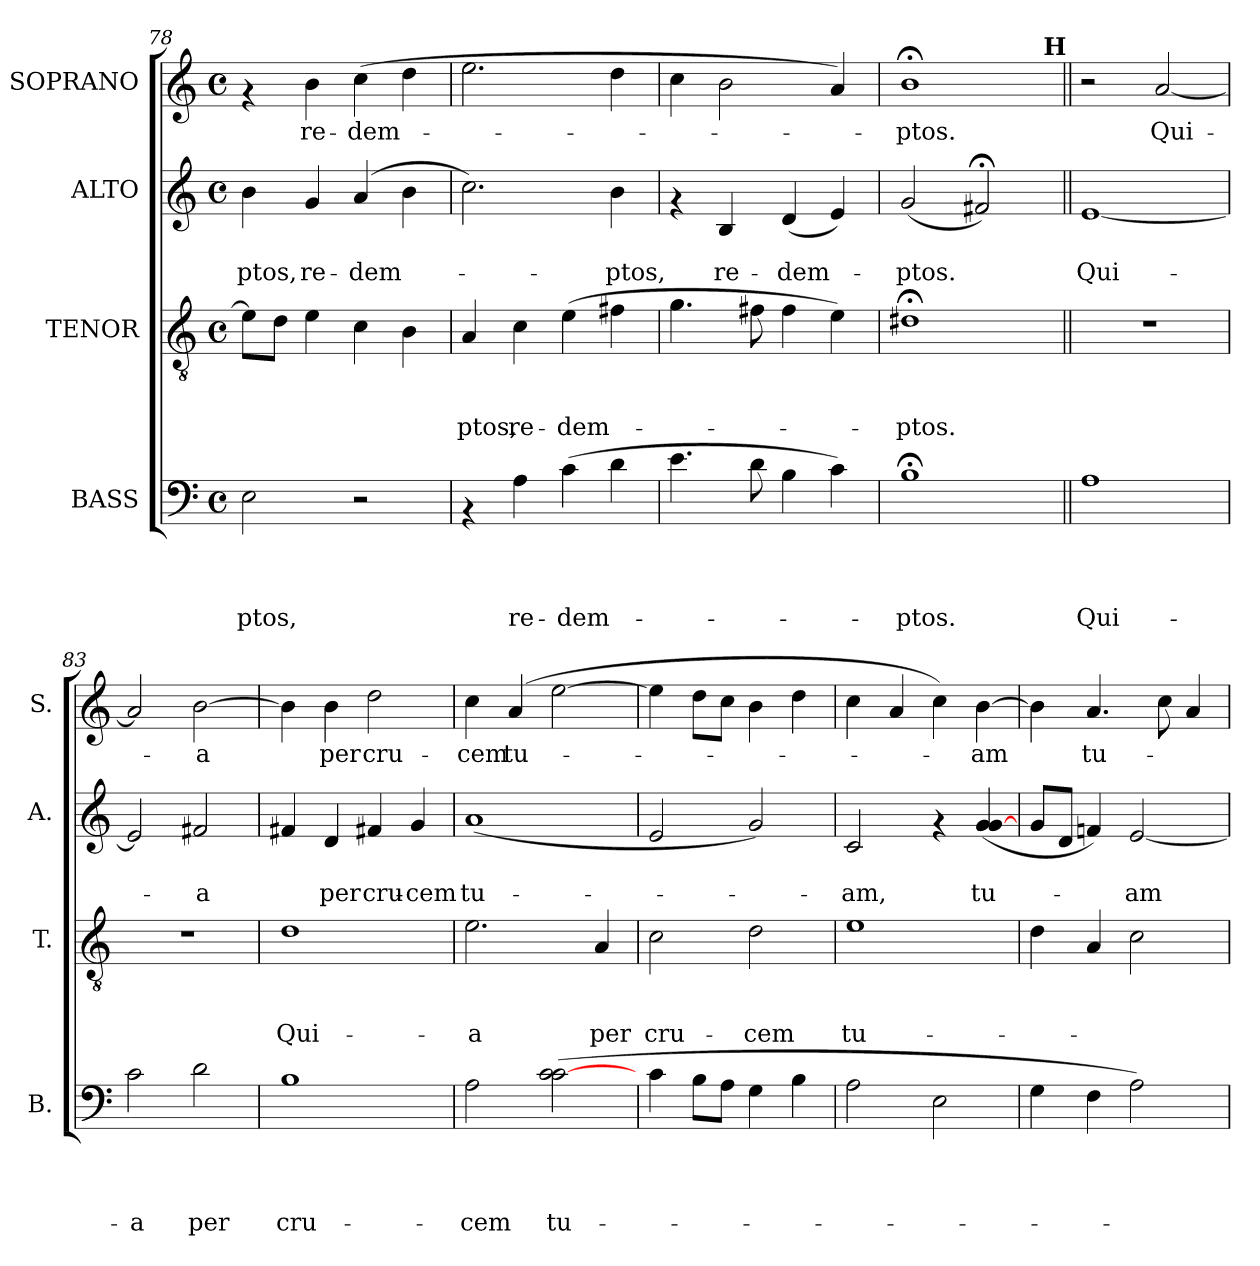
**kern	**text	**text	**text	**text	**kern	**text	**text	**text	**kern	**text	**text	**kern	**text
*part4	*part4	*part4	*part4	*part4	*part3	*part3	*part3	*part3	*part2	*part2	*part2	*part1	*part1
*staff4	*staff4	*staff4	*staff4	*staff4	*staff3	*staff3	*staff3	*staff3	*staff2	*staff2	*staff2	*staff1	*staff1
*I"BASS	*	*	*	*	*I"TENOR	*	*	*	*I"ALTO	*	*	*I"SOPRANO	*
*I'B.	*	*	*	*	*I'T.	*	*	*	*I'A.	*	*	*I'S.	*
*clefF4	*	*	*	*	*clefGv2	*	*	*	*clefG2	*	*	*clefG2	*
*k[]	*	*	*	*	*k[]	*	*	*	*k[]	*	*	*k[]	*
*C:	*	*	*	*	*C:	*	*	*	*C:	*	*	*C:	*
*M4/4	*	*	*	*	*M4/4	*	*	*	*M4/4	*	*	*M4/4	*
*met(c)	*	*	*	*	*met(c)	*	*	*	*met(c)	*	*	*met(c)	*
=78	=78	=78	=78	=78	=78	=78	=78	=78	=78	=78	=78	=78	=78
!	!	!	!	!LO:LY:b	!	!	!	!	!	!	!LO:LY:b	!	!
2E\	.	.	.	-ptos,	8e\L]	.	.	.	4b\	.	-ptos,	4rf	.
.	.	.	.	.	8d\J	.	.	.	.	.	.	.	.
!	!	!	!	!	!	!	!	!	!	!	!LO:LY:b	!	!LO:LY:b
.	.	.	.	.	4e\	.	.	.	4g/	.	re-	4b\	re-
!	!	!	!	!	!	!	!	!	!	!	!LO:LY:b	!	!LO:LY:b
2r	.	.	.	.	4c\	.	.	.	(>4a/	.	-dem-	(>4cc\	-dem-
.	.	.	.	.	4B\	.	.	.	4b\	.	.	4dd\	.
=79	=79	=79	=79	=79	=79	=79	=79	=79	=79	=79	=79	=79	=79
!	!	!	!	!	!	!	!	!LO:LY:b	!	!	!	!	!
4rAA	.	.	.	.	4A/	.	.	ptos,	2.cc\)	.	.	2.ee\	.
!	!	!	!	!LO:LY:b	!	!	!	!LO:LY:b	!	!	!	!	!
4A\	.	.	.	re-	4c\	.	.	re-	.	.	.	.	.
!	!	!	!	!LO:LY:b	!	!	!	!LO:LY:b	!	!	!	!	!
(>4c\	.	.	.	-dem-	(>4e\	.	.	-dem-	.	.	.	.	.
!	!	!	!	!	!	!	!	!	!	!	!LO:LY:b	!	!
4d\	.	.	.	.	4f#X\	.	.	.	4b\	.	-ptos,	4dd\	.
=80	=80	=80	=80	=80	=80	=80	=80	=80	=80	=80	=80	=80	=80
4.e\	.	.	.	.	4.g\	.	.	.	4rf	.	.	4cc\	.
!	!	!	!	!	!	!	!	!	!	!	!LO:LY:b	!	!
.	.	.	.	.	.	.	.	.	4B/	.	re-	2b\	.
8d\	.	.	.	.	8f#X\	.	.	.	.	.	.	.	.
!	!	!	!	!	!	!	!	!	!	!	!LO:LY:b	!	!
4B\	.	.	.	.	4f#\	.	.	.	(<4d/	.	-dem-	.	.
4c\)	.	.	.	.	4e\)	.	.	.	4e/)	.	.	4a/)	.
=81	=81	=81	=81	=81	=81	=81	=81	=81	=81	=81	=81	=81	=81
!	!	!	!	!LO:LY:b	!	!	!	!LO:LY:b	!	!	!LO:LY:b	!	!LO:LY:b
*	*	*	*	*	*	*	*	*	*	*	*	*^	*
1B;	.	.	.	-ptos.	1d#X;	.	.	-ptos.	(<2g/	.	-ptos.	1b;	2...ryy	-ptos.
.	.	.	.	.	.	.	.	.	2f#X;</)	.	.	.	.	.
!	!	!	!	!	!	!	!	!	!	!	!	!	!LO:TX:a:B:t=H	!
.	.	.	.	.	.	.	.	.	.	.	.	.	16ryy	.
=82||	=82||	=82||	=82||	=82||	=82||	=82||	=82||	=82||	=82||	=82||	=82||	=82||	=82||	=82||
!	!	!	!	!LO:LY:b	!	!	!	!	!	!	!LO:LY:b	!	!	!
*	*	*	*	*	*	*	*	*	*	*	*	*v	*v	*
1A	.	.	.	Qui-	1r	.	.	.	[<1e	.	Qui-	2r	.
!	!	!	!	!	!	!	!	!	!	!	!	!	!LO:LY:b
.	.	.	.	.	.	.	.	.	.	.	.	[<2a/	Qui-
=83	=83	=83	=83	=83	=83	=83	=83	=83	=83	=83	=83	=83	=83
!	!	!	!	!LO:LY:b	!	!	!	!	!	!	!	!	!
2c\	.	.	.	-a	1r	.	.	.	2e/]	.	.	2a/]	.
!	!	!	!	!LO:LY:b	!	!	!	!	!	!	!LO:LY:b	!	!LO:LY:b
2d\	.	.	.	per	.	.	.	.	2f#X/	.	-a	[>2b\	-a
!!LO:PB:g=z
=84	=84	=84	=84	=84	=84	=84	=84	=84	=84	=84	=84	=84	=84
!	!	!	!	!LO:LY:b	!	!	!	!LO:LY:b	!	!	!	!	!
1B	.	.	.	cru-	1d	.	.	Qui-	4f#i/	.	.	4b\]	.
!	!	!	!	!	!	!	!	!	!	!	!LO:LY:b	!	!LO:LY:b
.	.	.	.	.	.	.	.	.	4d/	.	per	4b\	per
!	!	!	!	!	!	!	!	!	!	!	!LO:LY:b	!	!LO:LY:b
.	.	.	.	.	.	.	.	.	4f#X/	.	cru-	2dd\	cru-
!	!	!	!	!	!	!	!	!	!	!	!LO:LY:b	!	!
.	.	.	.	.	.	.	.	.	4g/	.	-cem	.	.
=85	=85	=85	=85	=85	=85	=85	=85	=85	=85	=85	=85	=85	=85
!	!	!	!	!LO:LY:b	!	!	!	!LO:LY:b	!	!	!LO:LY:b	!	!LO:LY:b
2A\	.	.	.	-cem	2.e\	.	.	-a	(<1a	.	tu-	4cc\	-cem
!	!	!	!	!	!	!	!	!	!	!	!	!	!LO:LY:b
.	.	.	.	.	.	.	.	.	.	.	.	(>4a/	tu-
!	!	!	!	!LO:LY:b	!	!	!	!	!	!	!	!	!
(>2c\ [>2c\	.	.	.	tu-	.	.	.	.	.	.	.	[>2ee\	.
!	!	!	!	!	!	!	!	!LO:LY:b	!	!	!	!	!
.	.	.	.	.	4A/	.	.	per	.	.	.	.	.
=86	=86	=86	=86	=86	=86	=86	=86	=86	=86	=86	=86	=86	=86
!	!	!	!	!	!	!	!	!LO:LY:b	!	!	!	!	!
4c\	.	.	.	.	2c\	.	.	cru-	2e/	.	.	4ee\]	.
8B\L	.	.	.	.	.	.	.	.	.	.	.	8dd\L	.
8A\J	.	.	.	.	.	.	.	.	.	.	.	8cc\J	.
!	!	!	!	!	!	!	!	!LO:LY:b	!	!	!	!	!
4G\	.	.	.	.	2d\	.	.	-cem	2g/)	.	.	4b\	.
4B\	.	.	.	.	.	.	.	.	.	.	.	4dd\	.
=87	=87	=87	=87	=87	=87	=87	=87	=87	=87	=87	=87	=87	=87
!	!	!	!	!	!	!	!	!LO:LY:b	!	!	!LO:LY:b	!	!
2A\	.	.	.	.	1e	.	.	tu-	2c/	.	-am,	4cc\	.
.	.	.	.	.	.	.	.	.	.	.	.	4a/	.
2E\	.	.	.	.	.	.	.	.	4rf	.	.	4cc\)	.
!	!	!	!	!	!	!	!	!	!	!	!LO:LY:b	!	!LO:LY:b
.	.	.	.	.	.	.	.	.	(<4g/ [<4g/	.	tu-	[>4b\	-am
=88	=88	=88	=88	=88	=88	=88	=88	=88	=88	=88	=88	=88	=88
4G\	.	.	.	.	4d\	.	.	.	8g/L	.	.	4b\]	.
.	.	.	.	.	.	.	.	.	8d/J	.	.	.	.
!	!	!	!	!	!	!	!	!	!	!	!	!	!LO:LY:b
4F\	.	.	.	.	4A/	.	.	.	4fn/)	.	.	4.a/	tu-
!	!	!	!	!	!	!	!	!	!	!	!LO:LY:b	!	!
2A\)	.	.	.	.	2c\	.	.	.	[<2e/	.	-am	.	.
.	.	.	.	.	.	.	.	.	.	.	.	8cc\	.
.	.	.	.	.	.	.	.	.	.	.	.	4a/	.
=	=	=	=	=	=	=	=	=	=	=	=	=	=
*-	*-	*-	*-	*-	*-	*-	*-	*-	*-	*-	*-	*-	*-
